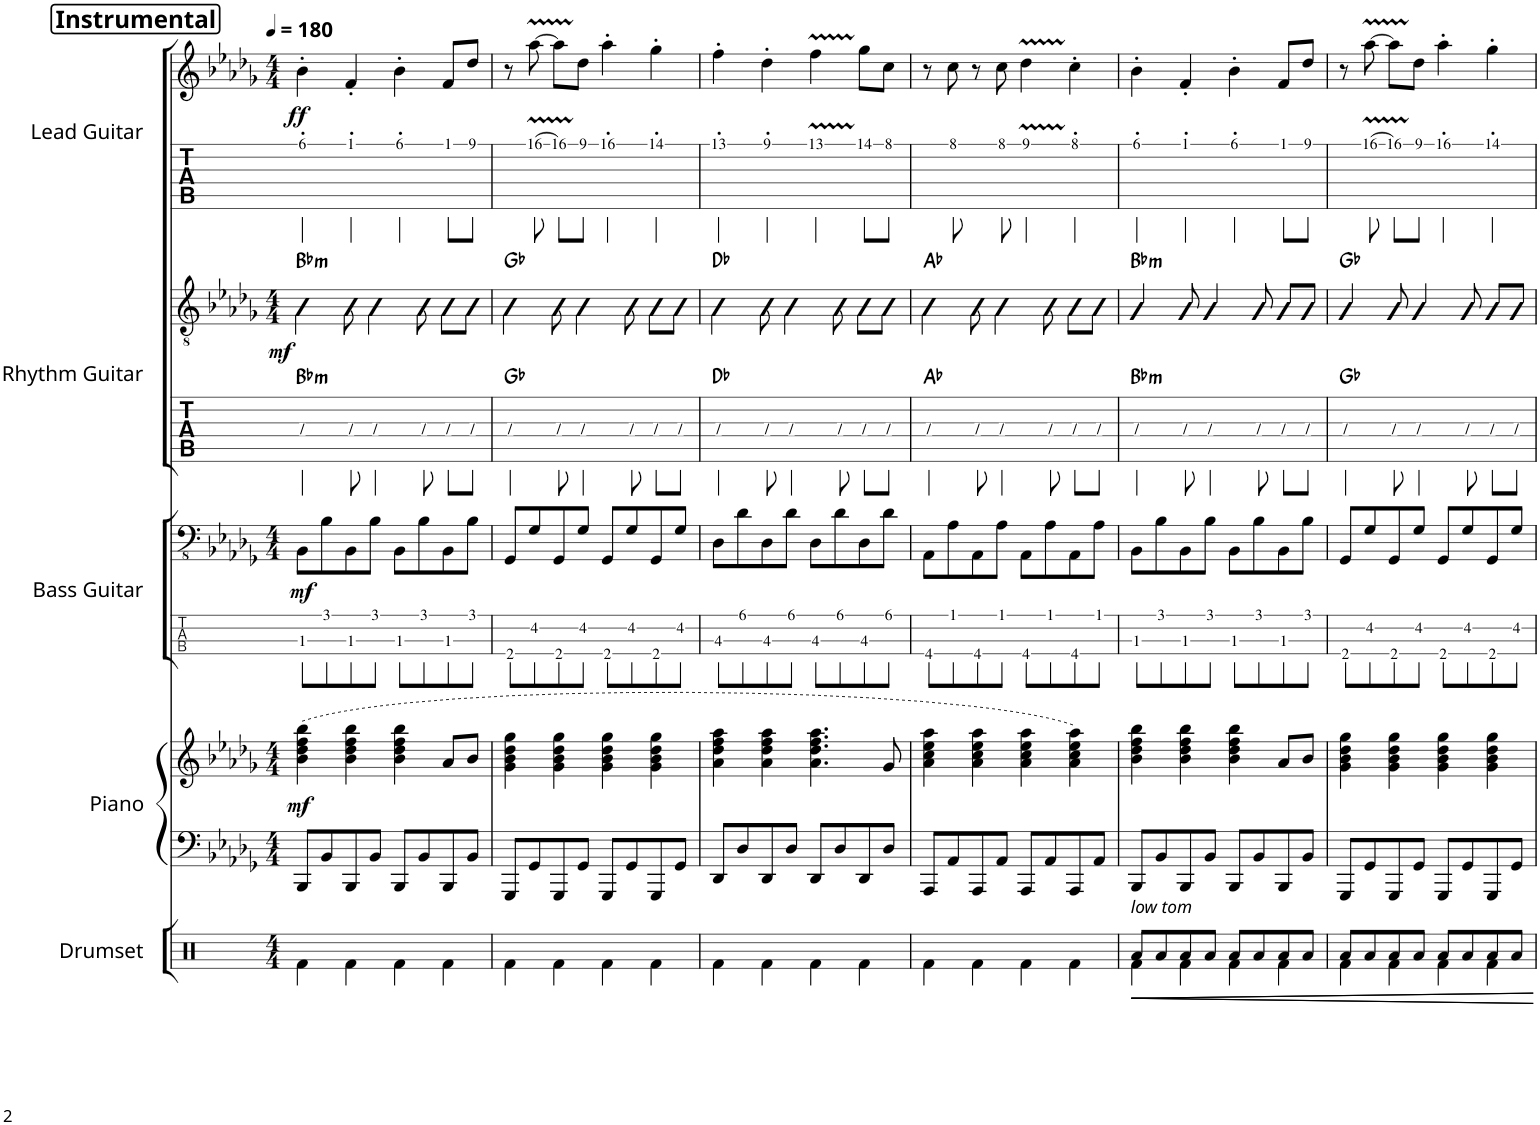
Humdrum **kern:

**kern	**dynam	**kern	**kern	**kern	**dynam	**kern	**kern	**dynam	**kern	**kern	**dynam	**harte	**kern	**kern	**dynam
*part10	*part10	*part9	*part8	*part7	*part7	*part6	*part5	*part5	*part4	*part3	*part3	*part3	*part2	*part1	*part1
*staff10	*staff10	*staff9	*staff8	*staff7	*staff7	*staff6	*staff5	*staff5	*staff4	*staff3	*staff3	*	*staff2	*staff1	*staff1
*I"Electric Guitar	*	*I"Drumset	*I"Piano	*I"Piano	*	*I"Bass Guitar	*I"Bass Guitar	*	*I"Rhythm Guitar	*I"Rhythm Guitar	*	*	*I"Lead Guitar	*I"Lead Guitar	*
*I'El. Guit.	*	*I'Drs.	*I'Pno.	*I'Pno.	*	*I'B. Guit.	*I'B. Guit.	*	*I'R. Guit.	*I'R. Guit.	*	*	*I'L. Guit.	*I'L. Guit.	*
*stria5	*	*	*	*	*	*stria4	*	*	*stria6	*	*	*	*stria6	*	*
*clefGv2	*	*clefX	*clefF4	*clefG2	*	*	*clefFv4	*	*	*clefGv2	*	*	*	*clefG2	*
*k[b-e-a-d-g-]	*	*k[]	*k[b-e-a-d-g-]	*k[b-e-a-d-g-]	*	*k[b-e-a-d-g-]	*k[b-e-a-d-g-]	*	*k[b-e-a-d-g-]	*k[b-e-a-d-g-]	*	*	*k[b-e-a-d-g-]	*k[b-e-a-d-g-]	*
*M4/4	*	*M4/4	*M4/4	*M4/4	*	*M4/4	*M4/4	*	*M4/4	*M4/4	*	*	*M4/4	*M4/4	*
=1	=1	=1	=1	=1	=1	=1	=1	=1	=1	=1	=1	=1	=1	=1	=1
!	!LO:DY:b	!	!	!	!LO:DY:b	!	!	!LO:DY:b	!	!	!LO:DY:b	!LO:H:n=1:kt=m	!	!	!LO:DY:b
!	!	!	!	!	!	!	!	!	!	!	!	!LO:H:n=2:kt=m	!	!	!
4FF 4BB- 4F 4B- 4d- 4f	mf	4Rf\	8BBB-/L	(4b-\ 4dd-\ 4ff\ 4bb-\	mf	8BBB-\L	8BBB-\L	mf	4FF\ 4BB-\ 4F\ 4B-\ 4d-\ 4f\	4FF\ 4BB-\ 4F\ 4B-\ 4d-\ 4f\	mf	Bb:min Bb:min	4b-'\	4b-'\	ff
.	.	.	8BB-/	.	.	8BB-\	8BB-\	.	.	.	.	.	.	.	.
8FF 8BB- 8F 8B- 8d- 8f	.	4Rf\	8BBB-/	4b-\ 4dd-\ 4ff\ 4bb-\	.	8BBB-\	8BBB-\	.	8FF\ 8BB-\ 8F\ 8B-\ 8d-\ 8f\	8FF\ 8BB-\ 8F\ 8B-\ 8d-\ 8f\	.	.	4f'\	4f'/	.
4FF 4BB- 4F 4B- 4d- 4f	.	.	8BB-/J	.	.	8BB-\J	8BB-\J	.	4FF\ 4BB-\ 4F\ 4B-\ 4d-\ 4f\	4FF\ 4BB-\ 4F\ 4B-\ 4d-\ 4f\	.	.	.	.	.
.	.	4Rf\	8BBB-/L	4b-\ 4dd-\ 4ff\ 4bb-\	.	8BBB-\L	8BBB-\L	.	.	.	.	.	4b-'\	4b-'\	.
8FF 8BB- 8F 8B- 8d- 8f	.	.	8BB-/	.	.	8BB-\	8BB-\	.	8FF\ 8BB-\ 8F\ 8B-\ 8d-\ 8f\	8FF\ 8BB-\ 8F\ 8B-\ 8d-\ 8f\	.	.	.	.	.
8FF/ 8BB-/ 8F/ 8B-/ 8d-/ 8f/L	.	4Rf\	8BBB-/	8a-/L	.	8BBB-\	8BBB-\	.	8FF\ 8BB-\ 8F\ 8B-\ 8d-\ 8f\L	8FF\ 8BB-\ 8F\ 8B-\ 8d-\ 8f\L	.	.	8f\L	8f/L	.
8FF/ 8BB-/ 8F/ 8B-/ 8d-/ 8f/J	.	.	8BB-/J	8b-/J	.	8BB-\J	8BB-\J	.	8FF\ 8BB-\ 8F\ 8B-\ 8d-\ 8f\J	8FF\ 8BB-\ 8F\ 8B-\ 8d-\ 8f\J	.	.	8dd-\J	8dd-/J	.
=2	=2	=2	=2	=2	=2	=2	=2	=2	=2	=2	=2	=2	=2	=2	=2
4GG- 4D- 4G- 4B- 4d- 4g-	.	4Rf\	8GGG-/L	4g-\ 4b-\ 4dd-\ 4gg-\	.	8GGG-\L	8GGG-/L	.	4GG-\ 4D-\ 4G-\ 4B-\ 4d-\ 4g-\	4GG-\ 4D-\ 4G-\ 4B-\ 4d-\ 4g-\	.	Gb:maj Gb:maj	8r	8r	.
.	.	.	8GG-/	.	.	8GG-\	8GG-/	.	.	.	.	.	[8aa-\	[8aa-\	.
8GG- 8D- 8G- 8B- 8d- 8g-	.	4Rf\	8GGG-/	4g-\ 4b-\ 4dd-\ 4gg-\	.	8GGG-\	8GGG-/	.	8GG-\ 8D-\ 8G-\ 8B-\ 8d-\ 8g-\	8GG-\ 8D-\ 8G-\ 8B-\ 8d-\ 8g-\	.	.	8aa-\L]	8aa-TTT\L]	.
4GG- 4D- 4G- 4B- 4d- 4g-	.	.	8GG-/J	.	.	8GG-\J	8GG-/J	.	4GG-\ 4D-\ 4G-\ 4B-\ 4d-\ 4g-\	4GG-\ 4D-\ 4G-\ 4B-\ 4d-\ 4g-\	.	.	8dd-\J	8dd-\J	.
.	.	4Rf\	8GGG-/L	4g-\ 4b-\ 4dd-\ 4gg-\	.	8GGG-\L	8GGG-/L	.	.	.	.	.	4aa-'\	4aa-'\	.
8GG- 8D- 8G- 8B- 8d- 8g-	.	.	8GG-/	.	.	8GG-\	8GG-/	.	8GG-\ 8D-\ 8G-\ 8B-\ 8d-\ 8g-\	8GG-\ 8D-\ 8G-\ 8B-\ 8d-\ 8g-\	.	.	.	.	.
8GG-/ 8D-/ 8G-/ 8B-/ 8d-/ 8g-/L	.	4Rf\	8GGG-/	4g-\ 4b-\ 4dd-\ 4gg-\	.	8GGG-\	8GGG-/	.	8GG-\ 8D-\ 8G-\ 8B-\ 8d-\ 8g-\L	8GG-\ 8D-\ 8G-\ 8B-\ 8d-\ 8g-\L	.	.	4gg-'\	4gg-'\	.
8GG-/ 8D-/ 8G-/ 8B-/ 8d-/ 8g-/J	.	.	8GG-/J	.	.	8GG-\J	8GG-/J	.	8GG-\ 8D-\ 8G-\ 8B-\ 8d-\ 8g-\J	8GG-\ 8D-\ 8G-\ 8B-\ 8d-\ 8g-\J	.	.	.	.	.
=3	=3	=3	=3	=3	=3	=3	=3	=3	=3	=3	=3	=3	=3	=3	=3
4D- 4F 4A- 4d- 4f	.	4Rf\	8DD-/L	4a-\ 4dd-\ 4ff\ 4aa-\	.	8DD-\L	8DD-\L	.	4D-\ 4F\ 4A-\ 4d-\ 4f\	4D-\ 4F\ 4A-\ 4d-\ 4f\	.	Db:maj Db:maj	4ff'\	4ff'\	.
.	.	.	8D-/	.	.	8D-\	8D-\	.	.	.	.	.	.	.	.
8D- 8F 8A- 8d- 8f	.	4Rf\	8DD-/	4a-\ 4dd-\ 4ff\ 4aa-\	.	8DD-\	8DD-\	.	8D-\ 8F\ 8A-\ 8d-\ 8f\	8D-\ 8F\ 8A-\ 8d-\ 8f\	.	.	4dd-'\	4dd-'\	.
4D- 4F 4A- 4d- 4f	.	.	8D-/J	.	.	8D-\J	8D-\J	.	4D-\ 4F\ 4A-\ 4d-\ 4f\	4D-\ 4F\ 4A-\ 4d-\ 4f\	.	.	.	.	.
.	.	4Rf\	8DD-/L	4.a-\ 4.dd-\ 4.ff\ 4.aa-\	.	8DD-\L	8DD-\L	.	.	.	.	.	4ff\	4ff\	.
8D- 8F 8A- 8d- 8f	.	.	8D-/	.	.	8D-\	8D-\	.	8D-\ 8F\ 8A-\ 8d-\ 8f\	8D-\ 8F\ 8A-\ 8d-\ 8f\	.	.	.	.	.
8D-/ 8F/ 8A-/ 8d-/ 8f/L	.	4Rf\	8DD-/	.	.	8DD-\	8DD-\	.	8D-\ 8F\ 8A-\ 8d-\ 8f\L	8D-\ 8F\ 8A-\ 8d-\ 8f\L	.	.	8gg-\L	8gg-\L	.
8D-/ 8F/ 8A-/ 8d-/ 8f/J	.	.	8D-/J	8g-/	.	8D-\J	8D-\J	.	8D-\ 8F\ 8A-\ 8d-\ 8f\J	8D-\ 8F\ 8A-\ 8d-\ 8f\J	.	.	8cc\J	8cc\J	.
=4	=4	=4	=4	=4	=4	=4	=4	=4	=4	=4	=4	=4	=4	=4	=4
4AA- 4C 4E- 4A- 4c 4a-	.	4Rf\	8AAA-/L	4a-\ 4cc\ 4ee-\ 4aa-\	.	8AAA-\L	8AAA-\L	.	4AA-\ 4C\ 4E-\ 4A-\ 4c\ 4a-\	4AA-\ 4C\ 4E-\ 4A-\ 4c\ 4a-\	.	Ab:maj Ab:maj	8r	8r	.
.	.	.	8AA-/	.	.	8AA-\	8AA-\	.	.	.	.	.	8cc\	8cc\	.
8AA- 8C 8E- 8A- 8c 8a-	.	4Rf\	8AAA-/	4a-\ 4cc\ 4ee-\ 4aa-\	.	8AAA-\	8AAA-\	.	8AA-\ 8C\ 8E-\ 8A-\ 8c\ 8a-\	8AA-\ 8C\ 8E-\ 8A-\ 8c\ 8a-\	.	.	8r	8r	.
4AA- 4C 4E- 4A- 4c 4a-	.	.	8AA-/J	.	.	8AA-\J	8AA-\J	.	4AA-\ 4C\ 4E-\ 4A-\ 4c\ 4a-\	4AA-\ 4C\ 4E-\ 4A-\ 4c\ 4a-\	.	.	8cc\	8cc\	.
.	.	4Rf\	8AAA-/L	4a-\ 4cc\ 4ee-\ 4aa-\	.	8AAA-\L	8AAA-\L	.	.	.	.	.	4dd-\	4dd-\	.
8AA- 8C 8E- 8A- 8c 8a-	.	.	8AA-/	.	.	8AA-\	8AA-\	.	8AA-\ 8C\ 8E-\ 8A-\ 8c\ 8a-\	8AA-\ 8C\ 8E-\ 8A-\ 8c\ 8a-\	.	.	.	.	.
8AA-/ 8C/ 8E-/ 8A-/ 8c/ 8a-/L	.	4Rf\	8AAA-/	4a-\ 4cc\ 4ee-\ 4aa-\)	.	8AAA-\	8AAA-\	.	8AA-\ 8C\ 8E-\ 8A-\ 8c\ 8a-\L	8AA-\ 8C\ 8E-\ 8A-\ 8c\ 8a-\L	.	.	4cc'\	4cc'\	.
8AA-/ 8C/ 8E-/ 8A-/ 8c/ 8a-/J	.	.	8AA-/J	.	.	8AA-\J	8AA-\J	.	8AA-\ 8C\ 8E-\ 8A-\ 8c\ 8a-\J	8AA-\ 8C\ 8E-\ 8A-\ 8c\ 8a-\J	.	.	.	.	.
=5	=5	=5	=5	=5	=5	=5	=5	=5	=5	=5	=5	=5	=5	=5	=5
*	*	*^	*	*	*	*	*	*	*	*	*	*	*	*	*
!	!	!LO:TX:a:i:t=low tom	!	!	!	!	!	!	!	!	!	!	!LO:H:n=1:kt=m	!	!	!
!	!	!	!	!	!	!	!	!	!	!	!	!	!LO:H:n=2:kt=m	!	!	!
4FF 4BB- 4F 4B- 4d- 4f	.	8Ra/L	4Rf\	8BBB-/L	4b-\ 4dd-\ 4ff\ 4bb-\	.	8BBB-\L	8BBB-\L	.	4FF\ 4BB-\ 4F\ 4B-\ 4d-\ 4f\	4FF/ 4BB-/ 4F/ 4B-/ 4d-/ 4f/	.	Bb:min Bb:min	4b-'\	4b-'\	.
.	.	8Ra/	.	8BB-/	.	.	8BB-\	8BB-\	.	.	.	.	.	.	.	.
8FF 8BB- 8F 8B- 8d- 8f	.	8Ra/	4Rf\	8BBB-/	4b-\ 4dd-\ 4ff\ 4bb-\	.	8BBB-\	8BBB-\	.	8FF\ 8BB-\ 8F\ 8B-\ 8d-\ 8f\	8FF/ 8BB-/ 8F/ 8B-/ 8d-/ 8f/	.	.	4f'\	4f'/	.
4FF 4BB- 4F 4B- 4d- 4f	.	8Ra/J	.	8BB-/J	.	.	8BB-\J	8BB-\J	.	4FF\ 4BB-\ 4F\ 4B-\ 4d-\ 4f\	4FF/ 4BB-/ 4F/ 4B-/ 4d-/ 4f/	.	.	.	.	.
.	.	8Ra/L	4Rf\	8BBB-/L	4b-\ 4dd-\ 4ff\ 4bb-\	.	8BBB-\L	8BBB-\L	.	.	.	.	.	4b-'\	4b-'\	.
8FF 8BB- 8F 8B- 8d- 8f	.	8Ra/	.	8BB-/	.	.	8BB-\	8BB-\	.	8FF\ 8BB-\ 8F\ 8B-\ 8d-\ 8f\	8FF/ 8BB-/ 8F/ 8B-/ 8d-/ 8f/	.	.	.	.	.
8FF/ 8BB-/ 8F/ 8B-/ 8d-/ 8f/L	.	8Ra/	4Rf\	8BBB-/	8a-/L	.	8BBB-\	8BBB-\	.	8FF\ 8BB-\ 8F\ 8B-\ 8d-\ 8f\L	8FF/ 8BB-/ 8F/ 8B-/ 8d-/ 8f/L	.	.	8f\L	8f/L	.
8FF/ 8BB-/ 8F/ 8B-/ 8d-/ 8f/J	.	8Ra/J	.	8BB-/J	8b-/J	.	8BB-\J	8BB-\J	.	8FF\ 8BB-\ 8F\ 8B-\ 8d-\ 8f\J	8FF/ 8BB-/ 8F/ 8B-/ 8d-/ 8f/J	.	.	8dd-\J	8dd-/J	.
=6	=6	=6	=6	=6	=6	=6	=6	=6	=6	=6	=6	=6	=6	=6	=6	=6
4GG- 4D- 4G- 4B- 4d- 4g-	.	8Ra/L	4Rf\	8GGG-/L	4g-\ 4b-\ 4dd-\ 4gg-\	.	8GGG-\L	8GGG-/L	.	4GG-\ 4D-\ 4G-\ 4B-\ 4d-\ 4g-\	4GG-/ 4D-/ 4G-/ 4B-/ 4d-/ 4g-/	.	Gb:maj Gb:maj	8r	8r	.
.	.	8Ra/	.	8GG-/	.	.	8GG-\	8GG-/	.	.	.	.	.	[8aa-\	[8aa-\	.
8GG- 8D- 8G- 8B- 8d- 8g-	.	8Ra/	4Rf\	8GGG-/	4g-\ 4b-\ 4dd-\ 4gg-\	.	8GGG-\	8GGG-/	.	8GG-\ 8D-\ 8G-\ 8B-\ 8d-\ 8g-\	8GG-/ 8D-/ 8G-/ 8B-/ 8d-/ 8g-/	.	.	8aa-\L]	8aa-TTT\L]	.
4GG- 4D- 4G- 4B- 4d- 4g-	.	8Ra/J	.	8GG-/J	.	.	8GG-\J	8GG-/J	.	4GG-\ 4D-\ 4G-\ 4B-\ 4d-\ 4g-\	4GG-/ 4D-/ 4G-/ 4B-/ 4d-/ 4g-/	.	.	8dd-\J	8dd-\J	.
.	.	8Ra/L	4Rf\	8GGG-/L	4g-\ 4b-\ 4dd-\ 4gg-\	.	8GGG-\L	8GGG-/L	.	.	.	.	.	4aa-'\	4aa-'\	.
8GG- 8D- 8G- 8B- 8d- 8g-	.	8Ra/	.	8GG-/	.	.	8GG-\	8GG-/	.	8GG-\ 8D-\ 8G-\ 8B-\ 8d-\ 8g-\	8GG-/ 8D-/ 8G-/ 8B-/ 8d-/ 8g-/	.	.	.	.	.
8GG-/ 8D-/ 8G-/ 8B-/ 8d-/ 8g-/L	.	8Ra/	4Rf\	8GGG-/	4g-\ 4b-\ 4dd-\ 4gg-\	.	8GGG-\	8GGG-/	.	8GG-\ 8D-\ 8G-\ 8B-\ 8d-\ 8g-\L	8GG-/ 8D-/ 8G-/ 8B-/ 8d-/ 8g-/L	.	.	4gg-'\	4gg-'\	.
8GG-/ 8D-/ 8G-/ 8B-/ 8d-/ 8g-/J	.	8Ra/J	.	8GG-/J	.	.	8GG-\J	8GG-/J	.	8GG-\ 8D-\ 8G-\ 8B-\ 8d-\ 8g-\J	8GG-/ 8D-/ 8G-/ 8B-/ 8d-/ 8g-/J	.	.	.	.	.
*	*	*v	*v	*	*	*	*	*	*	*	*	*	*	*	*	*
=	=	=	=	=	=	=	=	=	=	=	=	=	=	=	=
*-	*-	*-	*-	*-	*-	*-	*-	*-	*-	*-	*-	*-	*-	*-	*-
